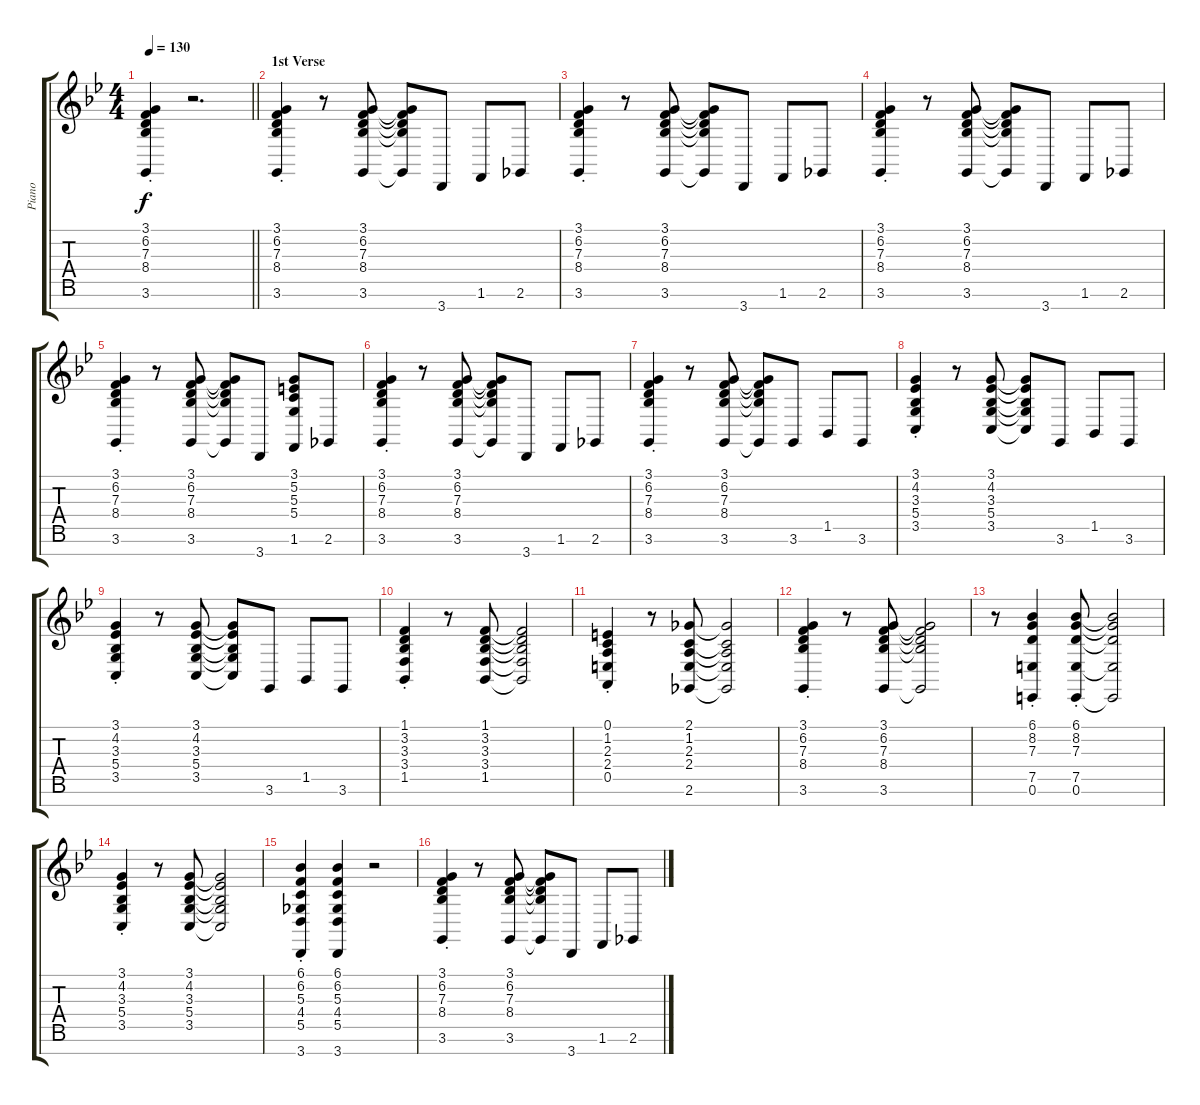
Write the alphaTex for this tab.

\track ("Piano" "Piano") {instrument acousticgrandpiano}
\staff {score tabs}
\tuning (E4 B3 G3 D3 A2 E2 B1) {hide}
\ts (4 4)
\tempo 130
\clef g2
\barLineRight lightlight
\ks bb
(3.1{st} 6.2{st} 7.3{st} 8.4{st} 3.6{st}).4{dy f} r.2{d} |
\section ("" "1st Verse")
(3.1{st} 6.2{st} 7.3{st} 8.4{st} 3.6{st}).4 r.8 (3.1 6.2 7.3 8.4 3.6).8 (3.1{t} 6.2{t} 7.3{t} 8.4{t} 3.6{t}).8 3.7.8 1.6.8 2.6.8 |
(3.1{st} 6.2{st} 7.3{st} 8.4{st} 3.6{st}).4 r.8 (3.1 6.2 7.3 8.4 3.6).8 (3.1{t} 6.2{t} 7.3{t} 8.4{t} 3.6{t}).8 3.7.8 1.6.8 2.6.8 |
(3.1{st} 6.2{st} 7.3{st} 8.4{st} 3.6{st}).4 r.8 (3.1 6.2 7.3 8.4 3.6).8 (3.1{t} 6.2{t} 7.3{t} 8.4{t} 3.6{t}).8 3.7.8 1.6.8 2.6.8 |
(3.1{st} 6.2{st} 7.3{st} 8.4{st} 3.6{st}).4 r.8 (3.1 6.2 7.3 8.4 3.6).8 (3.1{t} 6.2{t} 7.3{t} 8.4{t} 3.6{t}).8 3.7.8 (3.1 5.2 5.3 5.4 1.6).8 2.6.8 |
(3.1{st} 6.2{st} 7.3{st} 8.4{st} 3.6{st}).4 r.8 (3.1 6.2 7.3 8.4 3.6).8 (3.1{t} 6.2{t} 7.3{t} 8.4{t} 3.6{t}).8 3.7.8 1.6.8 2.6.8 |
(3.1{st} 6.2{st} 7.3{st} 8.4{st} 3.6{st}).4 r.8 (3.1 6.2 7.3 8.4 3.6).8 (3.1{t} 6.2{t} 7.3{t} 8.4{t} 3.6{t}).8 3.6.8 1.5.8 3.6.8 |
(3.1{st} 4.2{st} 3.3{st} 5.4{st} 3.5{st}).4 r.8 (3.1 4.2 3.3 5.4 3.5).8 (3.1{t} 4.2{t} 3.3{t} 5.4{t} 3.5{t}).8 3.6.8 1.5.8 3.6.8 |
(3.1{st} 4.2{st} 3.3{st} 5.4{st} 3.5{st}).4 r.8 (3.1 4.2 3.3 5.4 3.5).8 (3.1{t} 4.2{t} 3.3{t} 5.4{t} 3.5{t}).8 3.6.8 1.5.8 3.6.8 |
(1.1{st} 3.2{st} 3.3{st} 3.4{st} 1.5{st}).4 r.8 (1.1 3.2 3.3 3.4 1.5).8 (1.1{t} 3.2{t} 3.3{t} 3.4{t} 1.5{t}).2 |
(0.1{st} 1.2{st} 2.3{st} 2.4{st} 0.5{st}).4 r.8 (2.1 1.2 2.3 2.4 2.6).8 (2.1{t} 1.2{t} 2.3{t} 2.4{t} 2.6{t}).2 |
(3.1{st} 6.2{st} 7.3{st} 8.4{st} 3.6{st}).4 r.8 (3.1 6.2 7.3 8.4 3.6).8 (3.1{t} 6.2{t} 7.3{t} 8.4{t} 3.6{t}).2 |
r.8 (6.1{st} 8.2{st} 7.3{st} 7.5{st} 0.6).4 (6.1{st} 8.2{st} 7.3{st} 7.5{st} 0.6).8 (6.1{t} 8.2{t} 7.3{t} 7.5{t} 0.6{t}).2 |
(3.1{st} 4.2{st} 3.3{st} 5.4{st} 3.5{st}).4 r.8 (3.1 4.2 3.3 5.4 3.5).8 (3.1{t} 4.2{t} 3.3{t} 5.4{t} 3.5{t}).2 |
(6.1{st} 6.2{st} 5.3{st} 4.4{st} 5.5{st} 3.7{st}).4 (6.1 6.2 5.3 4.4 5.5 3.7).4 r.2 |
(3.1{st} 6.2{st} 7.3{st} 8.4{st} 3.6{st}).4 r.8 (3.1 6.2 7.3 8.4 3.6).8 (3.1{t} 6.2{t} 7.3{t} 8.4{t} 3.6{t}).8 3.7.8 1.6.8 2.6.8
